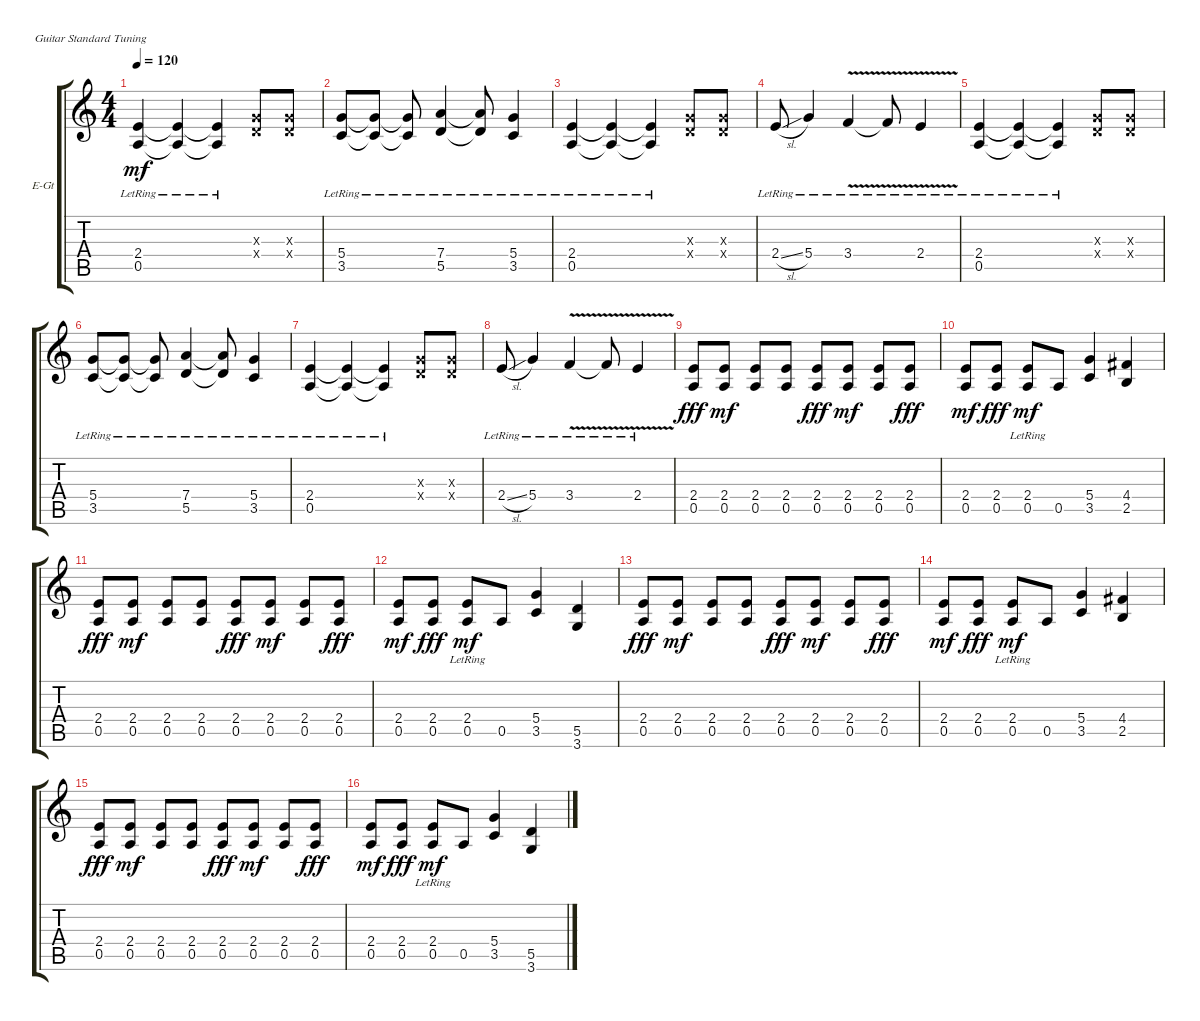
\defaultSystemsLayout 4
\bracketExtendMode groupsimilarinstruments
\firstSystemTrackNameOrientation horizontal
\otherSystemsTrackNameOrientation horizontal
\track ("Vlad Plotnikov" "E-Gt") {instrument distortionguitar}
\staff {score tabs}
\tuning (E4 B3 G3 D3 A2 E2)
\ts (4 4)
\tempo 120
\clef g2
\ks c
(2.4{lr} 0.5{lr}).4{dy mf} (2.4{lr t} 0.5{lr t}).4 (2.4{lr t} 0.5{lr t}).4 (0.3{x} 0.4{x}).8 (0.4{x} 0.3{x}).8 |
(5.4{lr} 3.5{lr}).8 (5.4{lr t} 3.5{lr t}).8 (5.4{lr t} 3.5{lr t}).8 (5.5{lr} 7.4{lr}).4 (7.4{lr t} 5.5{lr t}).8 (3.5{lr} 5.4{lr}).4 |
(2.4{lr} 0.5{lr}).4 (2.4{lr t} 0.5{lr t}).4 (2.4{lr t} 0.5{lr t}).4 (0.3{x} 0.4{x}).8 (0.4{x} 0.3{x}).8 |
2.4{sl lr}.8 5.4{lr}.4 3.4{v lr}.4 3.4{v lr t}.8 2.4{v lr}.4 |
(2.4{lr} 0.5{lr}).4 (2.4{lr t} 0.5{lr t}).4 (2.4{lr t} 0.5{lr t}).4 (0.3{x} 0.4{x}).8 (0.4{x} 0.3{x}).8 |
(5.4{lr} 3.5{lr}).8 (5.4{lr t} 3.5{lr t}).8 (5.4{lr t} 3.5{lr t}).8 (5.5{lr} 7.4{lr}).4 (7.4{lr t} 5.5{lr t}).8 (3.5{lr} 5.4{lr}).4 |
(2.4{lr} 0.5{lr}).4 (2.4{lr t} 0.5{lr t}).4 (2.4{lr t} 0.5{lr t}).4 (0.3{x} 0.4{x}).8 (0.4{x} 0.3{x}).8 |
2.4{sl lr}.8 5.4{lr}.4 3.4{v lr}.4 3.4{v lr t}.8 2.4{v lr}.4 |
(2.4 0.5).8{dy fff} (0.5 2.4).8{dy mf} (2.4 0.5).8 (0.5 2.4).8 (2.4 0.5).8{dy fff} (0.5 2.4).8{dy mf} (2.4 0.5).8 (0.5 2.4).8{dy fff} |
(0.5 2.4).8{dy mf} (2.4 0.5).8{dy fff} (2.4{lr} 0.5{lr}).8{dy mf} 0.5.8 (3.5 5.4).4 (4.4 2.5).4 |
(2.4 0.5).8{dy fff} (0.5 2.4).8{dy mf} (2.4 0.5).8 (0.5 2.4).8 (2.4 0.5).8{dy fff} (0.5 2.4).8{dy mf} (2.4 0.5).8 (0.5 2.4).8{dy fff} |
(0.5 2.4).8{dy mf} (2.4 0.5).8{dy fff} (2.4{lr} 0.5{lr}).8{dy mf} 0.5.8 (3.5 5.4).4 (3.6 5.5).4 |
(2.4 0.5).8{dy fff} (0.5 2.4).8{dy mf} (2.4 0.5).8 (0.5 2.4).8 (2.4 0.5).8{dy fff} (0.5 2.4).8{dy mf} (2.4 0.5).8 (0.5 2.4).8{dy fff} |
(0.5 2.4).8{dy mf} (2.4 0.5).8{dy fff} (2.4{lr} 0.5{lr}).8{dy mf} 0.5.8 (3.5 5.4).4 (4.4 2.5).4 |
(2.4 0.5).8{dy fff} (0.5 2.4).8{dy mf} (2.4 0.5).8 (0.5 2.4).8 (2.4 0.5).8{dy fff} (0.5 2.4).8{dy mf} (2.4 0.5).8 (0.5 2.4).8{dy fff} |
(0.5 2.4).8{dy mf} (2.4 0.5).8{dy fff} (2.4{lr} 0.5{lr}).8{dy mf} 0.5.8 (3.5 5.4).4 (3.6 5.5).4
